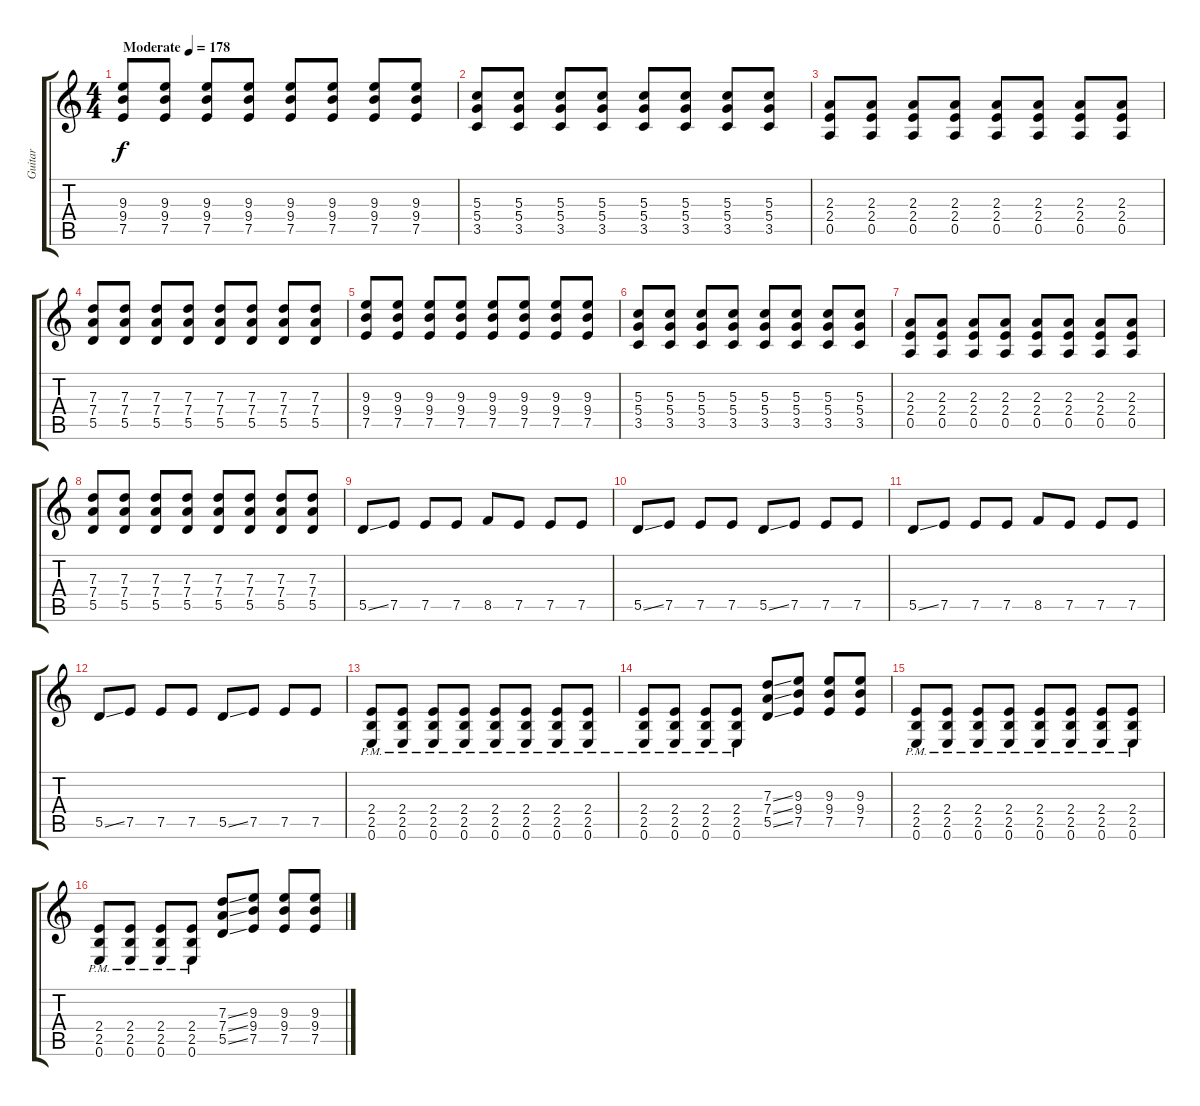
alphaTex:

\track ("Guitar" "Guitar") {instrument distortionguitar}
\staff {score tabs}
\tuning (E4 B3 G3 D3 A2 E2) {hide}
\ts (4 4)
\tempo (178 "Moderate")
\clef g2
\ks c
(9.3 9.4 7.5).8{dy f instrument distortionguitar} (9.3 9.4 7.5).8 (9.3 9.4 7.5).8 (9.3 9.4 7.5).8 (9.3 9.4 7.5).8 (9.3 9.4 7.5).8 (9.3 9.4 7.5).8 (9.3 9.4 7.5).8 |
(5.3 5.4 3.5).8 (5.3 5.4 3.5).8 (5.3 5.4 3.5).8 (5.3 5.4 3.5).8 (5.3 5.4 3.5).8 (5.3 5.4 3.5).8 (5.3 5.4 3.5).8 (5.3 5.4 3.5).8 |
(2.3 2.4 0.5).8 (2.3 2.4 0.5).8 (2.3 2.4 0.5).8 (2.3 2.4 0.5).8 (2.3 2.4 0.5).8 (2.3 2.4 0.5).8 (2.3 2.4 0.5).8 (2.3 2.4 0.5).8 |
(7.3 7.4 5.5).8 (7.3 7.4 5.5).8 (7.3 7.4 5.5).8 (7.3 7.4 5.5).8 (7.3 7.4 5.5).8 (7.3 7.4 5.5).8 (7.3 7.4 5.5).8 (7.3 7.4 5.5).8 |
(9.3 9.4 7.5).8 (9.3 9.4 7.5).8 (9.3 9.4 7.5).8 (9.3 9.4 7.5).8 (9.3 9.4 7.5).8 (9.3 9.4 7.5).8 (9.3 9.4 7.5).8 (9.3 9.4 7.5).8 |
(5.3 5.4 3.5).8 (5.3 5.4 3.5).8 (5.3 5.4 3.5).8 (5.3 5.4 3.5).8 (5.3 5.4 3.5).8 (5.3 5.4 3.5).8 (5.3 5.4 3.5).8 (5.3 5.4 3.5).8 |
(2.3 2.4 0.5).8 (2.3 2.4 0.5).8 (2.3 2.4 0.5).8 (2.3 2.4 0.5).8 (2.3 2.4 0.5).8 (2.3 2.4 0.5).8 (2.3 2.4 0.5).8 (2.3 2.4 0.5).8 |
(7.3 7.4 5.5).8 (7.3 7.4 5.5).8 (7.3 7.4 5.5).8 (7.3 7.4 5.5).8 (7.3 7.4 5.5).8 (7.3 7.4 5.5).8 (7.3 7.4 5.5).8 (7.3 7.4 5.5).8 |
5.5{ss}.8 7.5.8 7.5.8 7.5.8 8.5.8 7.5.8 7.5.8 7.5.8 |
5.5{ss}.8 7.5.8 7.5.8 7.5.8 5.5{ss}.8 7.5.8 7.5.8 7.5.8 |
5.5{ss}.8 7.5.8 7.5.8 7.5.8 8.5.8 7.5.8 7.5.8 7.5.8 |
5.5{ss}.8 7.5.8 7.5.8 7.5.8 5.5{ss}.8 7.5.8 7.5.8 7.5.8 |
(2.4{pm} 2.5{pm} 0.6{pm}).8 (2.4{pm} 2.5{pm} 0.6{pm}).8 (2.4{pm} 2.5{pm} 0.6{pm}).8 (2.4{pm} 2.5{pm} 0.6{pm}).8 (2.4{pm} 2.5{pm} 0.6{pm}).8 (2.4{pm} 2.5{pm} 0.6{pm}).8 (2.4{pm} 2.5{pm} 0.6{pm}).8 (2.4{pm} 2.5{pm} 0.6{pm}).8 |
(2.4{pm} 2.5{pm} 0.6{pm}).8 (2.4{pm} 2.5{pm} 0.6{pm}).8 (2.4{pm} 2.5{pm} 0.6{pm}).8 (2.4{pm} 2.5{pm} 0.6{pm}).8 (7.3{ss} 7.4{ss} 5.5{ss}).8 (9.3 9.4 7.5).8 (9.3 9.4 7.5).8 (9.3 9.4 7.5).8 |
(2.4{pm} 2.5{pm} 0.6{pm}).8 (2.4{pm} 2.5{pm} 0.6{pm}).8 (2.4{pm} 2.5{pm} 0.6{pm}).8 (2.4{pm} 2.5{pm} 0.6{pm}).8 (2.4{pm} 2.5{pm} 0.6{pm}).8 (2.4{pm} 2.5{pm} 0.6{pm}).8 (2.4{pm} 2.5{pm} 0.6{pm}).8 (2.4{pm} 2.5{pm} 0.6{pm}).8 |
(2.4{pm} 2.5{pm} 0.6{pm}).8 (2.4{pm} 2.5{pm} 0.6{pm}).8 (2.4{pm} 2.5{pm} 0.6{pm}).8 (2.4{pm} 2.5{pm} 0.6{pm}).8 (7.3{ss} 7.4{ss} 5.5{ss}).8 (9.3 9.4 7.5).8 (9.3 9.4 7.5).8 (9.3 9.4 7.5).8
